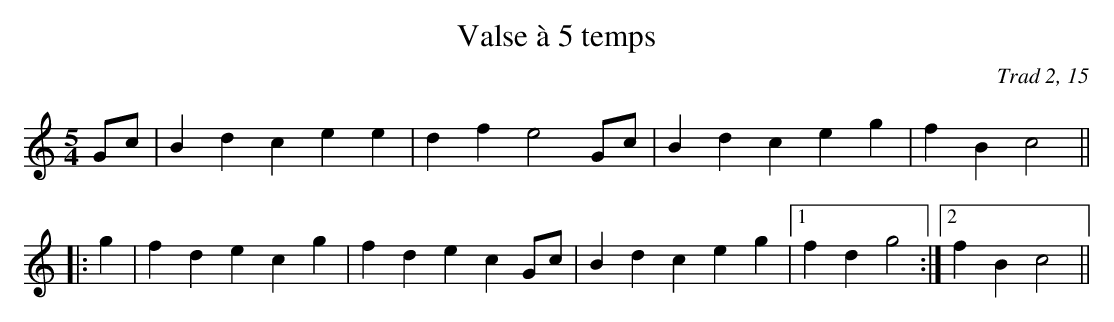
X:1
T:Valse &#224; 5 temps
C:Trad 2, 15
M:5/4
L:1/4
K:C
G/c/|Bd cee|dfe2G/c/|Bdceg|fB c2||
|:g|fdecg|fdecG/c/|Bdceg|1 fd g2:|2 fBc2||
